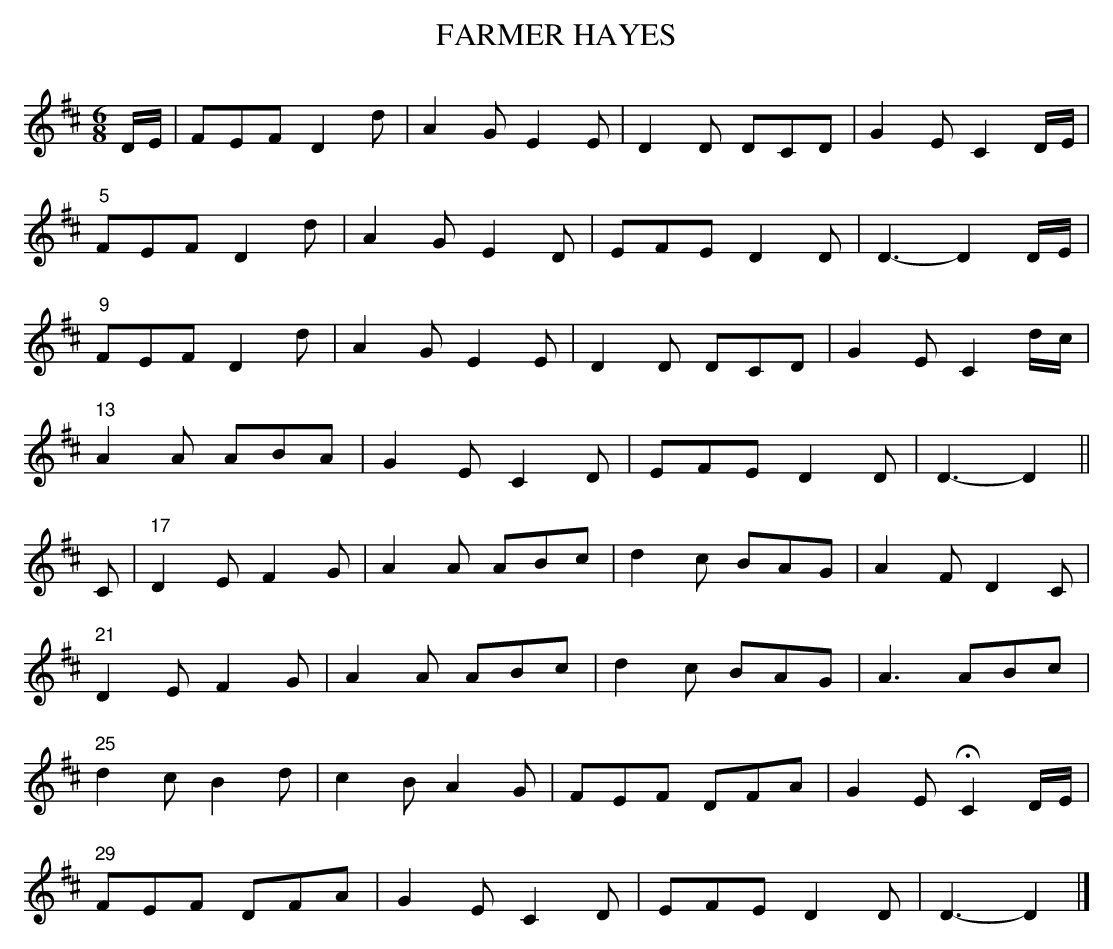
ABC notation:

X:1
T:FARMER HAYES
Y:"slow"
M:6/8
L:1/8
K:D
D/E/|FEF D2d|A2G E2E|D2D DCD|G2E C2D/E/|
"5"FEF D2d|A2G E2D|EFE D2D|D3-D2D/E/|
"9"FEF D2d|A2G E2E|D2D DCD|G2E C2d/c/|
"13"A2A ABA|G2E C2D|EFE D2D|D3-D2||
C|"17"D2E F2G|A2A ABc|d2c BAG|A2F D2C|
"21"D2E F2G|A2A ABc|d2c BAG|A3 ABc|
"25"d2c B2d|c2B A2G|FEF DFA|G2E HC2D/E/|
"29"FEF DFA|G2E C2D|EFE D2D|D3-D2|]
